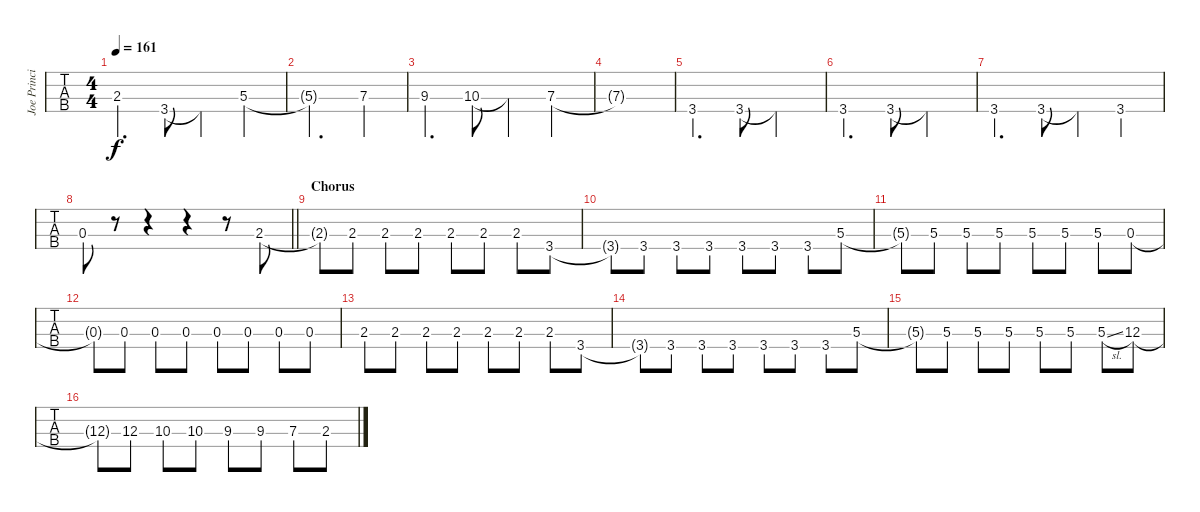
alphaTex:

\track ("Joe Principe - Bass" "Joe Princi") {instrument electricbassfinger}
\staff {tabs}
\tuning (Gb2 Db2 Ab1 Eb1) {hide}
\ts (4 4)
\tempo 161
\clef f4
\ks db
2.3.4{d dy f} 3.4.8 3.4{t}.4 5.3.4 |
5.3{t}.2{d} 7.3.4 |
9.3.4{d} 10.3.8 10.3{t}.4 7.3.4 |
7.3{t}.1 |
3.4.4{d} 3.4.8 3.4{t}.2 |
3.4.4{d} 3.4.8 3.4{t}.2 |
3.4.4{d} 3.4.8 3.4{t}.4 3.4.4 |
\barLineRight lightlight
0.3.8 r.8 r.4 r.4 r.8 2.3.8 |
\section ("" "Chorus")
2.3{t}.8 2.3.8 2.3.8 2.3.8 2.3.8 2.3.8 2.3.8 3.4.8 |
3.4{t}.8 3.4.8 3.4.8 3.4.8 3.4.8 3.4.8 3.4.8 5.3.8 |
5.3{t}.8 5.3.8 5.3.8 5.3.8 5.3.8 5.3.8 5.3.8 0.3.8 |
0.3{t}.8 0.3.8 0.3.8 0.3.8 0.3.8 0.3.8 0.3.8 0.3.8 |
2.3.8 2.3.8 2.3.8 2.3.8 2.3.8 2.3.8 2.3.8 3.4.8 |
3.4{t}.8 3.4.8 3.4.8 3.4.8 3.4.8 3.4.8 3.4.8 5.3.8 |
5.3{t}.8 5.3.8 5.3.8 5.3.8 5.3.8 5.3.8 5.3{sl}.8 12.3.8 |
12.3{t}.8 12.3.8 10.3.8 10.3.8 9.3.8 9.3.8 7.3.8 2.3.8
